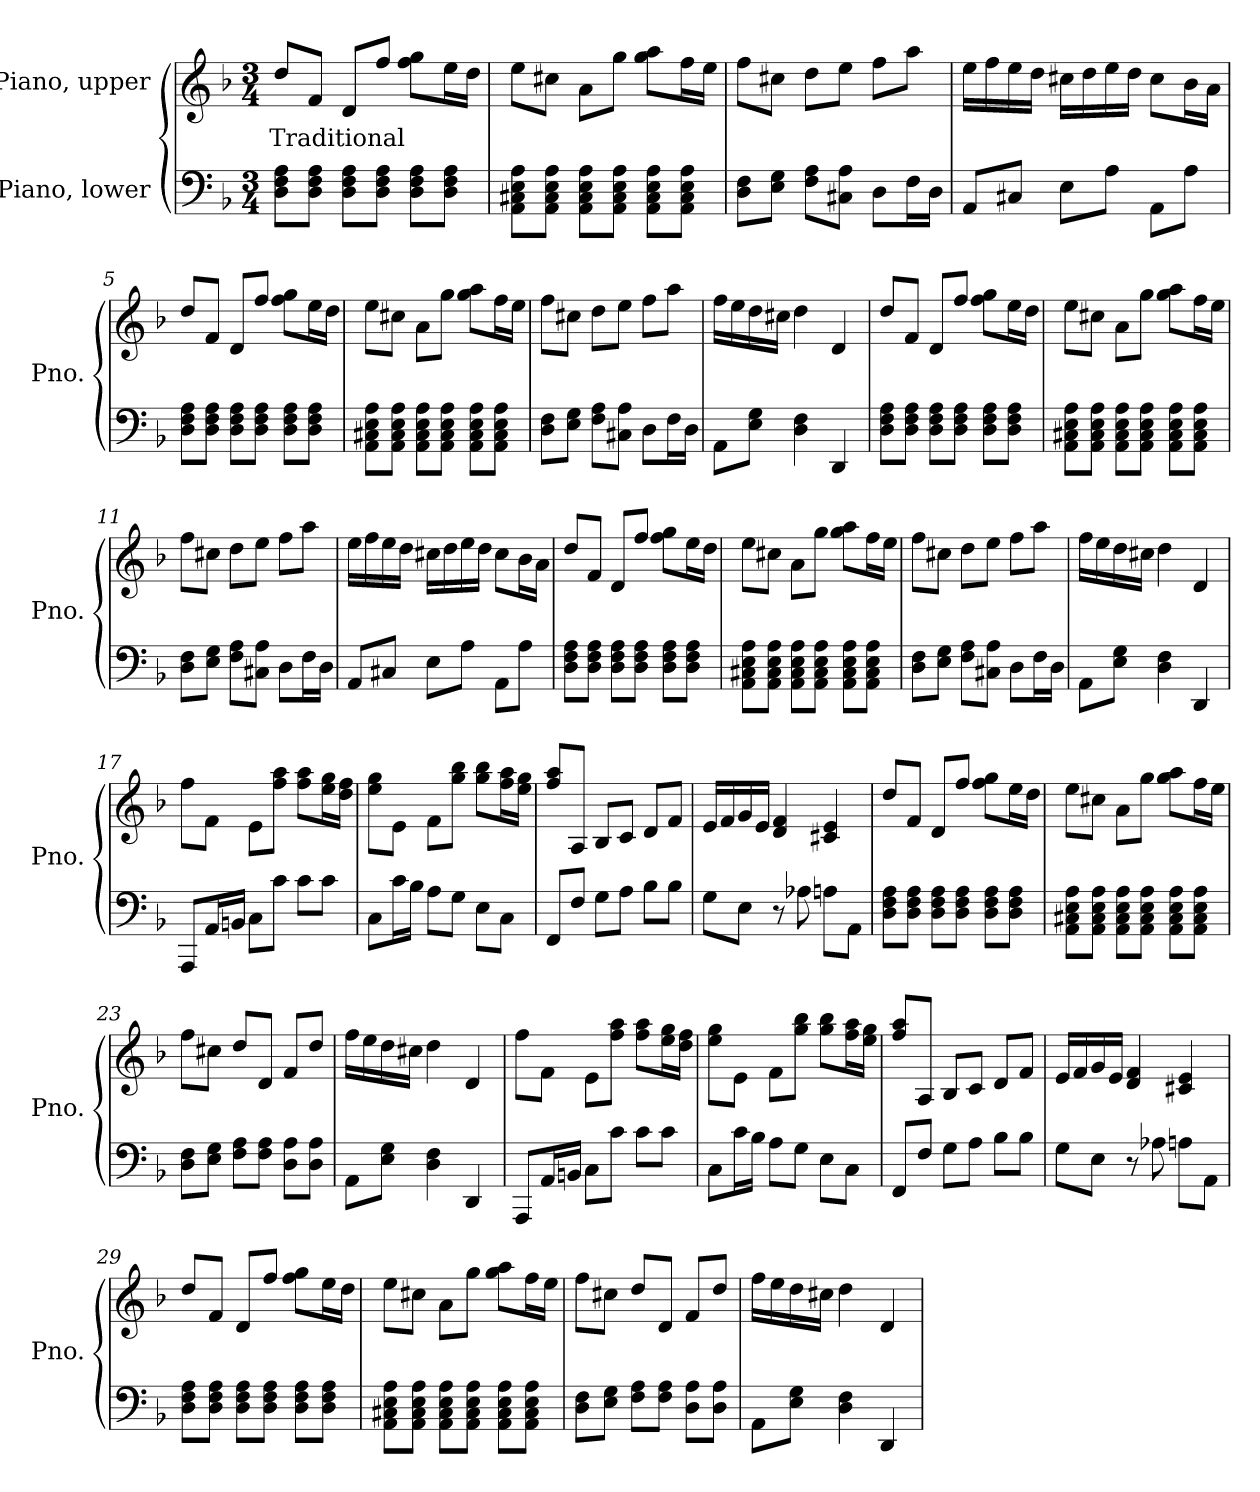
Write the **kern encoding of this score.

**kern	**kern	**text
*part2	*part1	*part1
*staff2	*staff1	*staff1
*I"Piano, lower	*I"Piano, upper	*
*I'Pno.	*I'Pno.	*
*clefF4	*clefG2	*
*k[b-]	*k[b-]	*
*M3/4	*M3/4	*
*MM100	*MM100	*
=1	=1	=1
!	!	!LO:LY:b
8D\ 8F\ 8A\L	8dd/L	Traditional
8D\ 8F\ 8A\J	8f/J	.
8D\ 8F\ 8A\L	8d/L	.
8D\ 8F\ 8A\J	8ff/J	.
8D\ 8F\ 8A\L	8ff\ 8gg\L	.
8D\ 8F\ 8A\J	16ee\L	.
.	16dd\JJ	.
=2	=2	=2
8AA\ 8C#X\ 8E\ 8A\L	8ee\L	.
8AA\ 8C#\ 8E\ 8A\J	8cc#X\J	.
8AA\ 8C#\ 8E\ 8A\L	8a\L	.
8AA\ 8C#\ 8E\ 8A\J	8gg\J	.
8AA\ 8C#\ 8E\ 8A\L	8gg\ 8aa\L	.
8AA\ 8C#\ 8E\ 8A\J	16ff\L	.
.	16ee\JJ	.
=3	=3	=3
8D\ 8F\L	8ff\L	.
8E\ 8G\J	8cc#X\J	.
8F\ 8A\L	8dd\L	.
8C#X\ 8A\J	8ee\J	.
8D\L	8ff\L	.
16F\L	8aa\J	.
16D\JJ	.	.
!!LO:LB:g=z
=4	=4	=4
8AA/L	16ee\LL	.
.	16ff\	.
8C#X/J	16ee\	.
.	16dd\JJ	.
8E\L	16cc#X\LL	.
.	16dd\	.
8A\J	16ee\	.
.	16dd\JJ	.
8AA\L	8cc#\L	.
8A\J	16b-\L	.
.	16a\JJ	.
=5	=5	=5
8D\ 8F\ 8A\L	8dd/L	.
8D\ 8F\ 8A\J	8f/J	.
8D\ 8F\ 8A\L	8d/L	.
8D\ 8F\ 8A\J	8ff/J	.
8D\ 8F\ 8A\L	8ff\ 8gg\L	.
8D\ 8F\ 8A\J	16ee\L	.
.	16dd\JJ	.
=6	=6	=6
8AA\ 8C#X\ 8E\ 8A\L	8ee\L	.
8AA\ 8C#\ 8E\ 8A\J	8cc#X\J	.
8AA\ 8C#\ 8E\ 8A\L	8a\L	.
8AA\ 8C#\ 8E\ 8A\J	8gg\J	.
8AA\ 8C#\ 8E\ 8A\L	8gg\ 8aa\L	.
8AA\ 8C#\ 8E\ 8A\J	16ff\L	.
.	16ee\JJ	.
=7	=7	=7
8D\ 8F\L	8ff\L	.
8E\ 8G\J	8cc#X\J	.
8F\ 8A\L	8dd\L	.
8C#X\ 8A\J	8ee\J	.
8D\L	8ff\L	.
16F\L	8aa\J	.
16D\JJ	.	.
!!LO:LB:g=z
=8	=8	=8
8AA\L	16ff\LL	.
.	16ee\	.
8E\ 8G\J	16dd\	.
.	16cc#X\JJ	.
4D\ 4F\	4dd\	.
4DD/	4d/	.
=9	=9	=9
8D\ 8F\ 8A\L	8dd/L	.
8D\ 8F\ 8A\J	8f/J	.
8D\ 8F\ 8A\L	8d/L	.
8D\ 8F\ 8A\J	8ff/J	.
8D\ 8F\ 8A\L	8ff\ 8gg\L	.
8D\ 8F\ 8A\J	16ee\L	.
.	16dd\JJ	.
=10	=10	=10
8AA\ 8C#X\ 8E\ 8A\L	8ee\L	.
8AA\ 8C#\ 8E\ 8A\J	8cc#X\J	.
8AA\ 8C#\ 8E\ 8A\L	8a\L	.
8AA\ 8C#\ 8E\ 8A\J	8gg\J	.
8AA\ 8C#\ 8E\ 8A\L	8gg\ 8aa\L	.
8AA\ 8C#\ 8E\ 8A\J	16ff\L	.
.	16ee\JJ	.
=11	=11	=11
8D\ 8F\L	8ff\L	.
8E\ 8G\J	8cc#X\J	.
8F\ 8A\L	8dd\L	.
8C#X\ 8A\J	8ee\J	.
8D\L	8ff\L	.
16F\L	8aa\J	.
16D\JJ	.	.
!!LO:LB:g=z
=12	=12	=12
8AA/L	16ee\LL	.
.	16ff\	.
8C#X/J	16ee\	.
.	16dd\JJ	.
8E\L	16cc#X\LL	.
.	16dd\	.
8A\J	16ee\	.
.	16dd\JJ	.
8AA\L	8cc#\L	.
8A\J	16b-\L	.
.	16a\JJ	.
=13	=13	=13
8D\ 8F\ 8A\L	8dd/L	.
8D\ 8F\ 8A\J	8f/J	.
8D\ 8F\ 8A\L	8d/L	.
8D\ 8F\ 8A\J	8ff/J	.
8D\ 8F\ 8A\L	8ff\ 8gg\L	.
8D\ 8F\ 8A\J	16ee\L	.
.	16dd\JJ	.
=14	=14	=14
8AA\ 8C#X\ 8E\ 8A\L	8ee\L	.
8AA\ 8C#\ 8E\ 8A\J	8cc#X\J	.
8AA\ 8C#\ 8E\ 8A\L	8a\L	.
8AA\ 8C#\ 8E\ 8A\J	8gg\J	.
8AA\ 8C#\ 8E\ 8A\L	8gg\ 8aa\L	.
8AA\ 8C#\ 8E\ 8A\J	16ff\L	.
.	16ee\JJ	.
=15	=15	=15
8D\ 8F\L	8ff\L	.
8E\ 8G\J	8cc#X\J	.
8F\ 8A\L	8dd\L	.
8C#X\ 8A\J	8ee\J	.
8D\L	8ff\L	.
16F\L	8aa\J	.
16D\JJ	.	.
!!LO:LB:g=z
=16	=16	=16
8AA\L	16ff\LL	.
.	16ee\	.
8E\ 8G\J	16dd\	.
.	16cc#X\JJ	.
4D\ 4F\	4dd\	.
4DD/	4d/	.
=17	=17	=17
8AAA/L	8ff\L	.
16AA/L	8f\J	.
16BBn/JJ	.	.
8C\L	8e\L	.
8c\J	8ff\ 8aa\J	.
8c\L	8ff\ 8aa\L	.
8c\J	16ee\ 16gg\L	.
.	16dd\ 16ff\JJ	.
=18	=18	=18
8C\L	8ee\ 8gg\L	.
16c\L	8e\J	.
16B-\JJ	.	.
8A\L	8f\L	.
8G\J	8gg\ 8bb-\J	.
8E\L	8gg\ 8bb-\L	.
8C\J	16ff\ 16aa\L	.
.	16ee\ 16gg\JJ	.
=19	=19	=19
8FF/L	8ff/ 8aa/L	.
8F/J	8A/J	.
8G\L	8B-/L	.
8A\J	8c/J	.
8B-\L	8d/L	.
8B-\J	8f/J	.
=20	=20	=20
8G\L	16e/LL	.
.	16f/	.
8E\J	16g/	.
.	16e/JJ	.
8r	4d/ 4f/	.
8A-X\	.	.
8An\L	4c#X/ 4e/	.
8AA\J	.	.
!!LO:LB:g=z
=21	=21	=21
8D\ 8F\ 8A\L	8dd/L	.
8D\ 8F\ 8A\J	8f/J	.
8D\ 8F\ 8A\L	8d/L	.
8D\ 8F\ 8A\J	8ff/J	.
8D\ 8F\ 8A\L	8ff\ 8gg\L	.
8D\ 8F\ 8A\J	16ee\L	.
.	16dd\JJ	.
=22	=22	=22
8AA\ 8C#X\ 8E\ 8A\L	8ee\L	.
8AA\ 8C#\ 8E\ 8A\J	8cc#X\J	.
8AA\ 8C#\ 8E\ 8A\L	8a\L	.
8AA\ 8C#\ 8E\ 8A\J	8gg\J	.
8AA\ 8C#\ 8E\ 8A\L	8gg\ 8aa\L	.
8AA\ 8C#\ 8E\ 8A\J	16ff\L	.
.	16ee\JJ	.
=23	=23	=23
8D\ 8F\L	8ff\L	.
8E\ 8G\J	8cc#X\J	.
8F\ 8A\L	8dd/L	.
8F\ 8A\J	8d/J	.
8D\ 8A\L	8f/L	.
8D\ 8A\J	8dd/J	.
=24	=24	=24
8AA\L	16ff\LL	.
.	16ee\	.
8E\ 8G\J	16dd\	.
.	16cc#X\JJ	.
4D\ 4F\	4dd\	.
4DD/	4d/	.
=25	=25	=25
8AAA/L	8ff\L	.
16AA/L	8f\J	.
16BBn/JJ	.	.
8C\L	8e\L	.
8c\J	8ff\ 8aa\J	.
8c\L	8ff\ 8aa\L	.
8c\J	16ee\ 16gg\L	.
.	16dd\ 16ff\JJ	.
!!LO:PB:g=z
=26	=26	=26
8C\L	8ee\ 8gg\L	.
16c\L	8e\J	.
16B-\JJ	.	.
8A\L	8f\L	.
8G\J	8gg\ 8bb-\J	.
8E\L	8gg\ 8bb-\L	.
8C\J	16ff\ 16aa\L	.
.	16ee\ 16gg\JJ	.
=27	=27	=27
8FF/L	8ff/ 8aa/L	.
8F/J	8A/J	.
8G\L	8B-/L	.
8A\J	8c/J	.
8B-\L	8d/L	.
8B-\J	8f/J	.
=28	=28	=28
8G\L	16e/LL	.
.	16f/	.
8E\J	16g/	.
.	16e/JJ	.
8r	4d/ 4f/	.
8A-X\	.	.
8An\L	4c#X/ 4e/	.
8AA\J	.	.
=29	=29	=29
8D\ 8F\ 8A\L	8dd/L	.
8D\ 8F\ 8A\J	8f/J	.
8D\ 8F\ 8A\L	8d/L	.
8D\ 8F\ 8A\J	8ff/J	.
8D\ 8F\ 8A\L	8ff\ 8gg\L	.
8D\ 8F\ 8A\J	16ee\L	.
.	16dd\JJ	.
=30	=30	=30
8AA\ 8C#X\ 8E\ 8A\L	8ee\L	.
8AA\ 8C#\ 8E\ 8A\J	8cc#X\J	.
8AA\ 8C#\ 8E\ 8A\L	8a\L	.
8AA\ 8C#\ 8E\ 8A\J	8gg\J	.
8AA\ 8C#\ 8E\ 8A\L	8gg\ 8aa\L	.
8AA\ 8C#\ 8E\ 8A\J	16ff\L	.
.	16ee\JJ	.
!!LO:LB:g=z
=31	=31	=31
8D\ 8F\L	8ff\L	.
8E\ 8G\J	8cc#X\J	.
8F\ 8A\L	8dd/L	.
8F\ 8A\J	8d/J	.
8D\ 8A\L	8f/L	.
8D\ 8A\J	8dd/J	.
=32	=32	=32
8AA\L	16ff\LL	.
.	16ee\	.
8E\ 8G\J	16dd\	.
.	16cc#X\JJ	.
4D\ 4F\	4dd\	.
4DD/	4d/	.
=	=	=
*-	*-	*-
